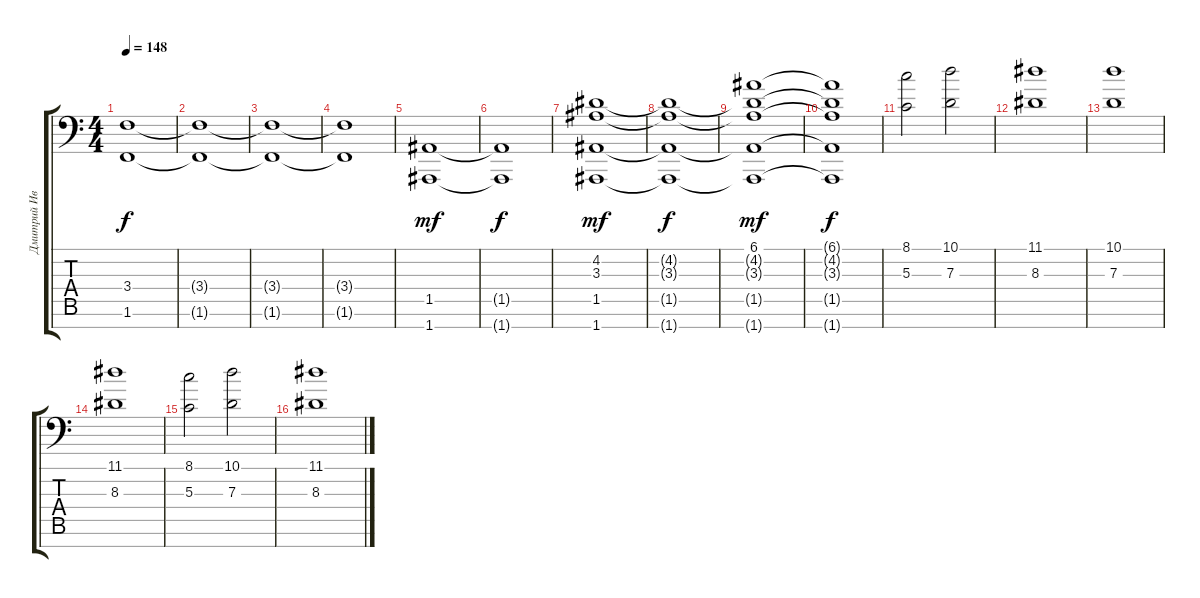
\track ("Дмитрий Иванов" "Дмитрий Ив") {instrument synthstrings1}
\staff {score tabs}
\tuning (E4 B3 G3 D3 A2 E2 A1) {hide}
\ts (4 4)
\tempo 148
\clef f4
\ks c
(3.4{t} 1.6{t}).1{dy f} |
(3.4{t} 1.6{t}).1 |
(3.4{t} 1.6{t}).1 |
(3.4{t} 1.6{t}).1 |
(1.5 1.7).1{dy mf} |
(1.5{t} 1.7{t}).1{dy f} |
(4.2 3.3 1.5 1.7).1{dy mf} |
(4.2{t} 3.3{t} 1.5{t} 1.7{t}).1{dy f} |
(6.1 4.2{t} 3.3{t} 1.5{t} 1.7{t}).1{dy mf} |
(6.1{t} 4.2{t} 3.3{t} 1.5{t} 1.7{t}).1{dy f} |
(8.1 5.3).2 (10.1 7.3).2 |
(11.1 8.3).1 |
(10.1 7.3).1 |
(11.1 8.3).1 |
(8.1 5.3).2 (10.1 7.3).2 |
(11.1 8.3).1
